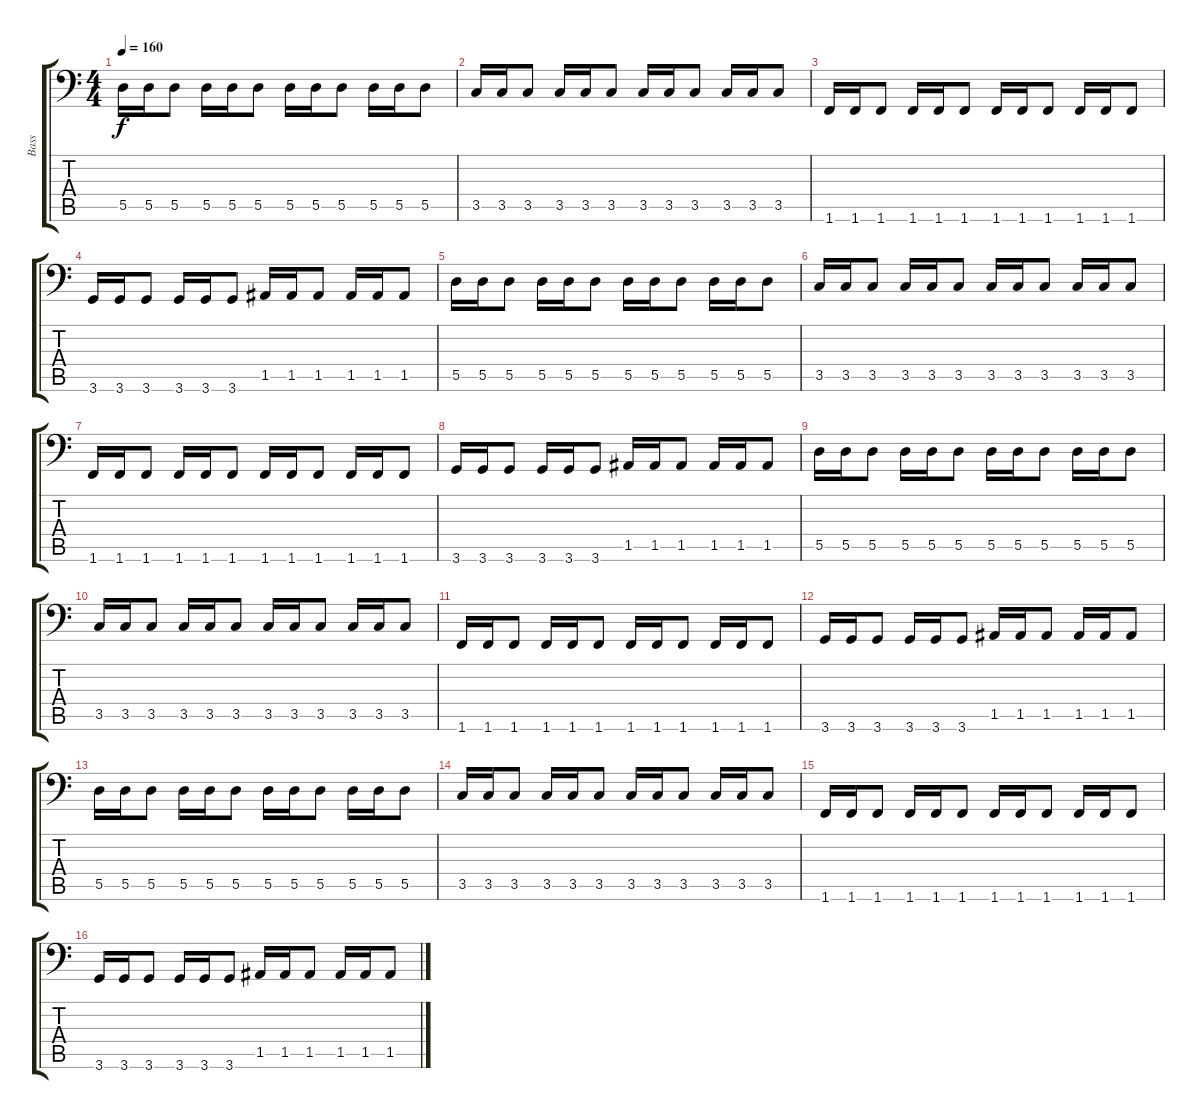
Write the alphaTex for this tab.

\track ("Bass" "Bass") {instrument electricbassfinger}
\staff {score tabs}
\tuning (E3 B2 G2 D2 A1 E1) {hide}
\ts (4 4)
\tempo 160
\clef f4
\ks c
5.5.16{dy f} 5.5.16 5.5.8 5.5.16 5.5.16 5.5.8 5.5.16 5.5.16 5.5.8 5.5.16 5.5.16 5.5.8 |
3.5.16 3.5.16 3.5.8 3.5.16 3.5.16 3.5.8 3.5.16 3.5.16 3.5.8 3.5.16 3.5.16 3.5.8 |
1.6.16 1.6.16 1.6.8 1.6.16 1.6.16 1.6.8 1.6.16 1.6.16 1.6.8 1.6.16 1.6.16 1.6.8 |
3.6.16 3.6.16 3.6.8 3.6.16 3.6.16 3.6.8 1.5.16 1.5.16 1.5.8 1.5.16 1.5.16 1.5.8 |
5.5.16 5.5.16 5.5.8 5.5.16 5.5.16 5.5.8 5.5.16 5.5.16 5.5.8 5.5.16 5.5.16 5.5.8 |
3.5.16 3.5.16 3.5.8 3.5.16 3.5.16 3.5.8 3.5.16 3.5.16 3.5.8 3.5.16 3.5.16 3.5.8 |
1.6.16 1.6.16 1.6.8 1.6.16 1.6.16 1.6.8 1.6.16 1.6.16 1.6.8 1.6.16 1.6.16 1.6.8 |
3.6.16 3.6.16 3.6.8 3.6.16 3.6.16 3.6.8 1.5.16 1.5.16 1.5.8 1.5.16 1.5.16 1.5.8 |
5.5.16 5.5.16 5.5.8 5.5.16 5.5.16 5.5.8 5.5.16 5.5.16 5.5.8 5.5.16 5.5.16 5.5.8 |
3.5.16 3.5.16 3.5.8 3.5.16 3.5.16 3.5.8 3.5.16 3.5.16 3.5.8 3.5.16 3.5.16 3.5.8 |
1.6.16 1.6.16 1.6.8 1.6.16 1.6.16 1.6.8 1.6.16 1.6.16 1.6.8 1.6.16 1.6.16 1.6.8 |
3.6.16 3.6.16 3.6.8 3.6.16 3.6.16 3.6.8 1.5.16 1.5.16 1.5.8 1.5.16 1.5.16 1.5.8 |
5.5.16 5.5.16 5.5.8 5.5.16 5.5.16 5.5.8 5.5.16 5.5.16 5.5.8 5.5.16 5.5.16 5.5.8 |
3.5.16 3.5.16 3.5.8 3.5.16 3.5.16 3.5.8 3.5.16 3.5.16 3.5.8 3.5.16 3.5.16 3.5.8 |
1.6.16 1.6.16 1.6.8 1.6.16 1.6.16 1.6.8 1.6.16 1.6.16 1.6.8 1.6.16 1.6.16 1.6.8 |
3.6.16 3.6.16 3.6.8 3.6.16 3.6.16 3.6.8 1.5.16 1.5.16 1.5.8 1.5.16 1.5.16 1.5.8
